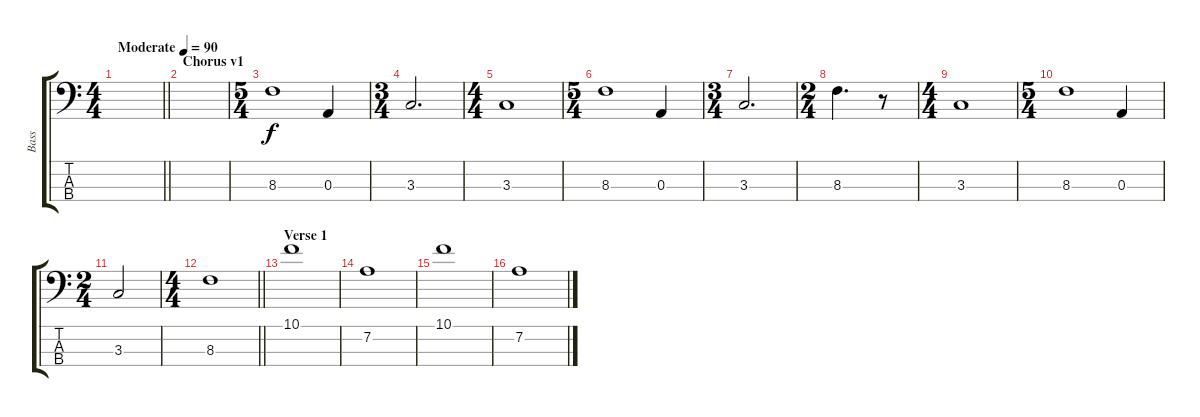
\track ("Bass" "Bass") {instrument electricbassfinger}
\staff {score tabs}
\tuning (G2 D2 A1 E1) {hide}
\ts (4 4)
\tempo (90 "Moderate")
\clef f4
\barLineRight lightlight
\ks c
|
\section ("" "Chorus v1")
|
\ts (5 4)
8.3.1 0.3.4 |
\ts (3 4)
3.3.2{d} |
\ts (4 4)
3.3.1 |
\ts (5 4)
8.3.1 0.3.4 |
\ts (3 4)
3.3.2{d} |
\ts (2 4)
8.3.4{d} r.8 |
\ts (4 4)
3.3.1 |
\ts (5 4)
8.3.1 0.3.4 |
\ts (2 4)
3.3.2 |
\ts (4 4)
\barLineRight lightlight
8.3.1 |
\section ("" "Verse 1")
10.1.1 |
7.2.1 |
10.1.1 |
7.2.1
